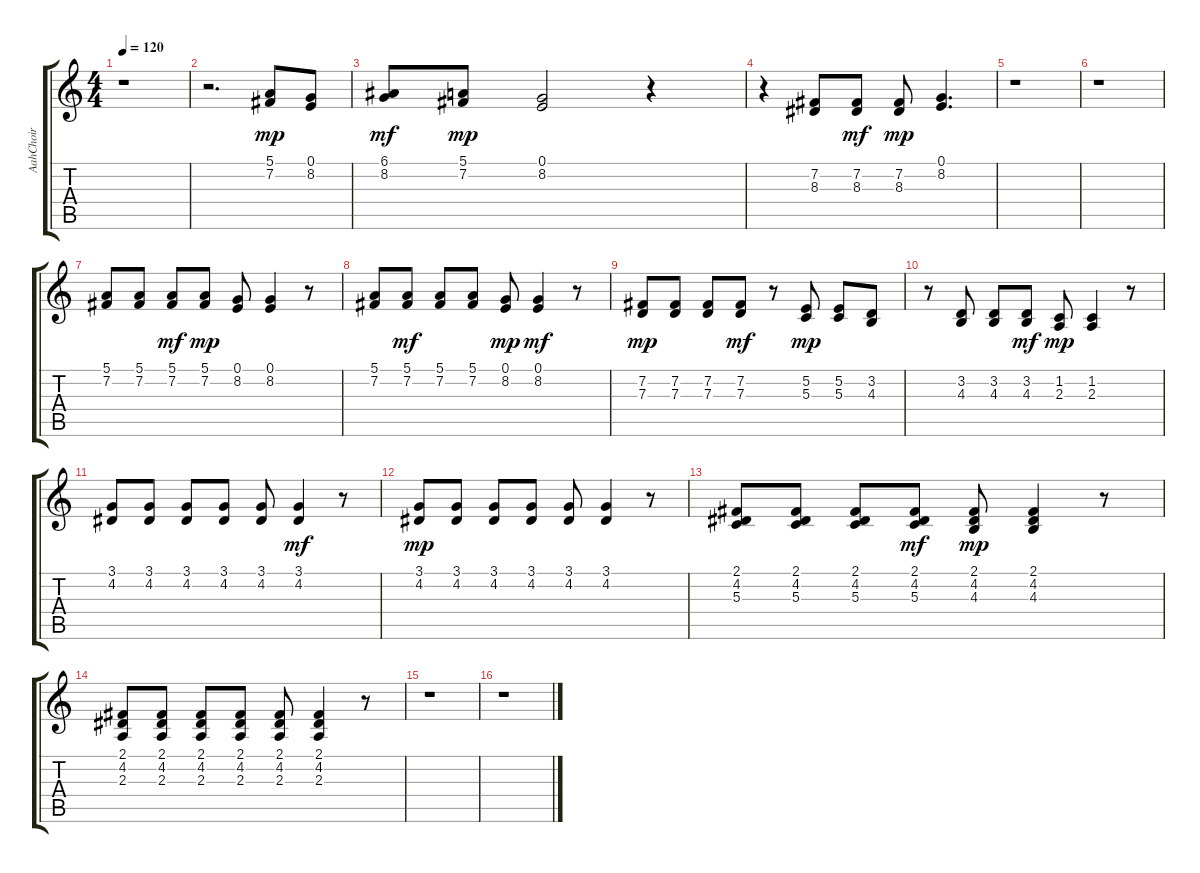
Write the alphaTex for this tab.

\track ("AahChoir" "AahChoir") {instrument choiraahs}
\staff {score tabs}
\tuning (E4 B3 G3 D3 A2 E2) {hide}
\ts (4 4)
\tempo 120
\clef g2
\ks c
r.1{dy f} |
r.2{d} (5.1 7.2).8{dy mp} (0.1 8.2).8 |
(6.1 8.2).8{dy mf} (5.1 7.2).8{dy mp} (0.1 8.2).2 r.4 |
r.4 (7.2 8.3).8 (7.2 8.3).8{dy mf} (7.2 8.3).8{dy mp} (0.1 8.2).4{d} |
r.1 |
r.1 |
(5.1 7.2).8 (5.1 7.2).8 (5.1 7.2).8{dy mf} (5.1 7.2).8{dy mp} (0.1 8.2).8 (0.1 8.2).4 r.8 |
(5.1 7.2).8 (5.1 7.2).8{dy mf} (5.1 7.2).8 (5.1 7.2).8 (0.1 8.2).8{dy mp} (0.1 8.2).4{dy mf} r.8 |
(7.2 7.3).8{dy mp} (7.2 7.3).8 (7.2 7.3).8 (7.2 7.3).8{dy mf} r.8 (5.2 5.3).8{dy mp} (5.2 5.3).8 (3.2 4.3).8 |
r.8 (3.2 4.3).8 (3.2 4.3).8 (3.2 4.3).8{dy mf} (1.2 2.3).8{dy mp} (1.2 2.3).4 r.8 |
(3.1 4.2).8 (3.1 4.2).8 (3.1 4.2).8 (3.1 4.2).8 (3.1 4.2).8 (3.1 4.2).4{dy mf} r.8 |
(3.1 4.2).8{dy mp} (3.1 4.2).8 (3.1 4.2).8 (3.1 4.2).8 (3.1 4.2).8 (3.1 4.2).4 r.8 |
(2.1 4.2 5.3).8 (2.1 4.2 5.3).8 (2.1 4.2 5.3).8 (2.1 4.2 5.3).8{dy mf} (2.1 4.2 4.3).8{dy mp} (2.1 4.2 4.3).4 r.8 |
(2.1 4.2 2.3).8 (2.1 4.2 2.3).8 (2.1 4.2 2.3).8 (2.1 4.2 2.3).8 (2.1 4.2 2.3).8 (2.1 4.2 2.3).4 r.8 |
r.1 |
r.1
